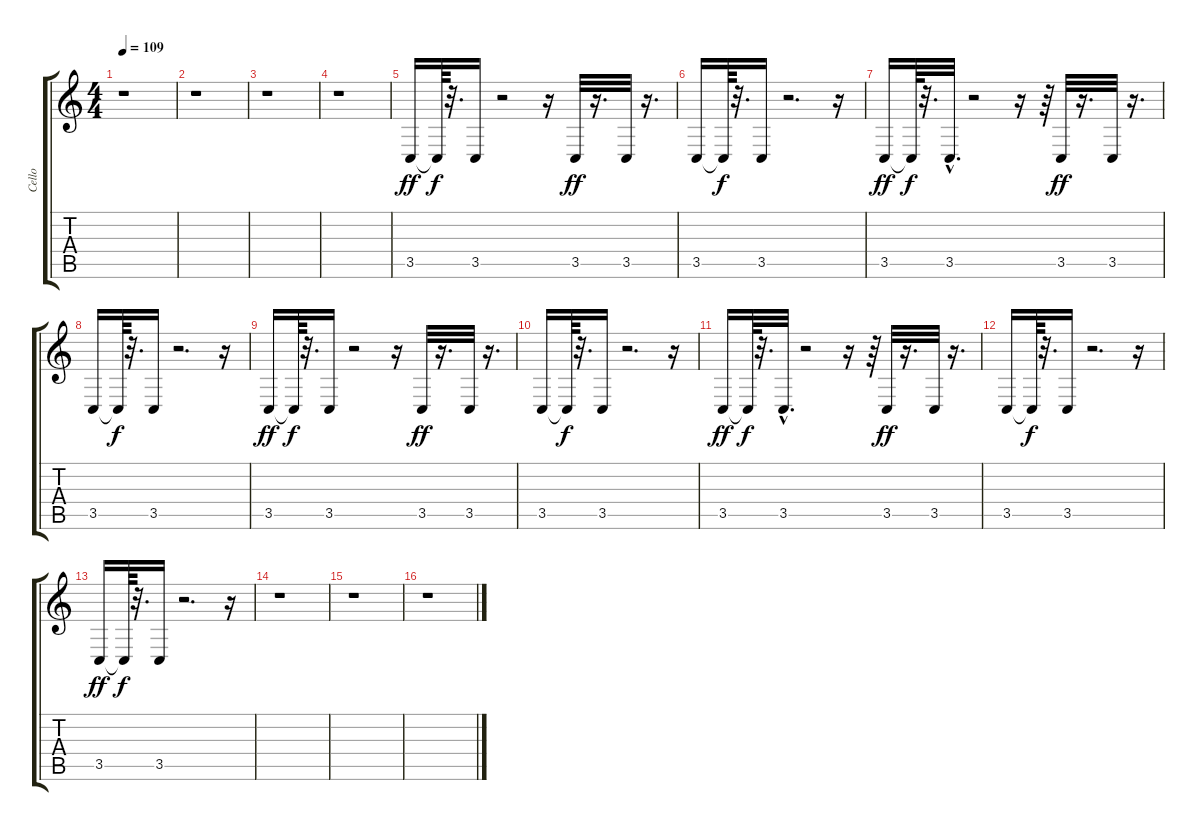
\track ("Cello" "Cello") {instrument cello}
\staff {score tabs}
\tuning (E4 B3 G3 D3 A2 E2) {hide}
\ts (4 4)
\tempo 109
\clef g2
\ks c
r.1{dy ff instrument cello} |
r.1 |
r.1 |
r.1 |
3.5.16 3.5{t}.64{dy f} r.32{d} 3.5.16 r.2 r.16 3.5.32{dy ff volume 13} r.16{d} 3.5.32 r.16{d} |
3.5.16{volume 13} 3.5{t}.64{dy f} r.32{d} 3.5.16{volume 13} r.2{d} r.16 |
3.5.16{dy ff volume 14} 3.5{t}.64{dy f} r.32{d} 3.5{hac}.32{d volume 14} r.2 r.16 r.64 3.5.32{dy ff volume 14} r.16{d} 3.5.32{volume 14} r.16{d} |
3.5.16{volume 14} 3.5{t}.64{dy f} r.32{d} 3.5.16 r.2{d} r.16 |
3.5.16{dy ff volume 15} 3.5{t}.64{dy f} r.32{d} 3.5.16{volume 15} r.2 r.16 3.5.32{dy ff volume 16} r.16{d} 3.5.32{volume 16} r.16{d} |
3.5.16{volume 16} 3.5{t}.64{dy f} r.32{d} 3.5.16 r.2{d} r.16 |
3.5.16{dy ff} 3.5{t}.64{dy f} r.32{d} 3.5{hac}.32{d} r.2 r.16 r.64 3.5.32{dy ff} r.16{d} 3.5.32 r.16{d} |
3.5.16 3.5{t}.64{dy f} r.32{d} 3.5.16 r.2{d} r.16 |
3.5.16{dy ff} 3.5{t}.64{dy f} r.32{d} 3.5.16 r.2{d} r.16 |
r.1 |
r.1 |
r.1
